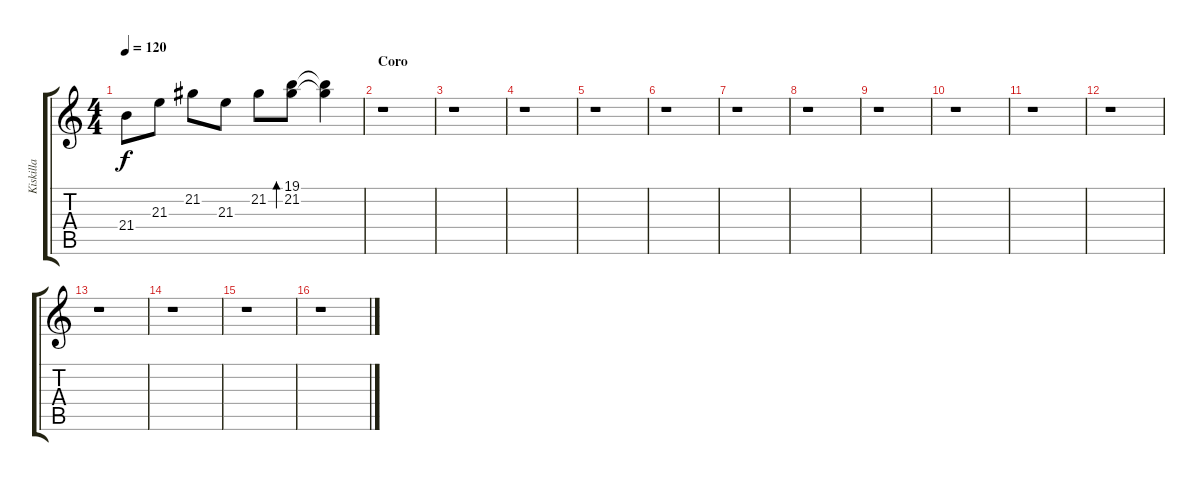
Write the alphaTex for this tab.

\track ("Kiskilla" "Kiskilla") {instrument drawbarorgan}
\staff {score tabs}
\tuning (E4 B3 G3 D3 A2 E2) {hide}
\ts (4 4)
\tempo 120
\clef g2
\ks c
21.4.8{dy f} 21.3.8 21.2.8 21.3.8 21.2.8 (19.1 21.2).8{bd 480} (19.1{t} 21.2{t}).4 |
\section ("" "Coro")
r.1{volume 9 instrument drawbarorgan} |
r.1 |
r.1 |
r.1 |
r.1 |
r.1 |
r.1 |
r.1 |
r.1 |
r.1 |
r.1 |
r.1 |
r.1 |
r.1 |
r.1
